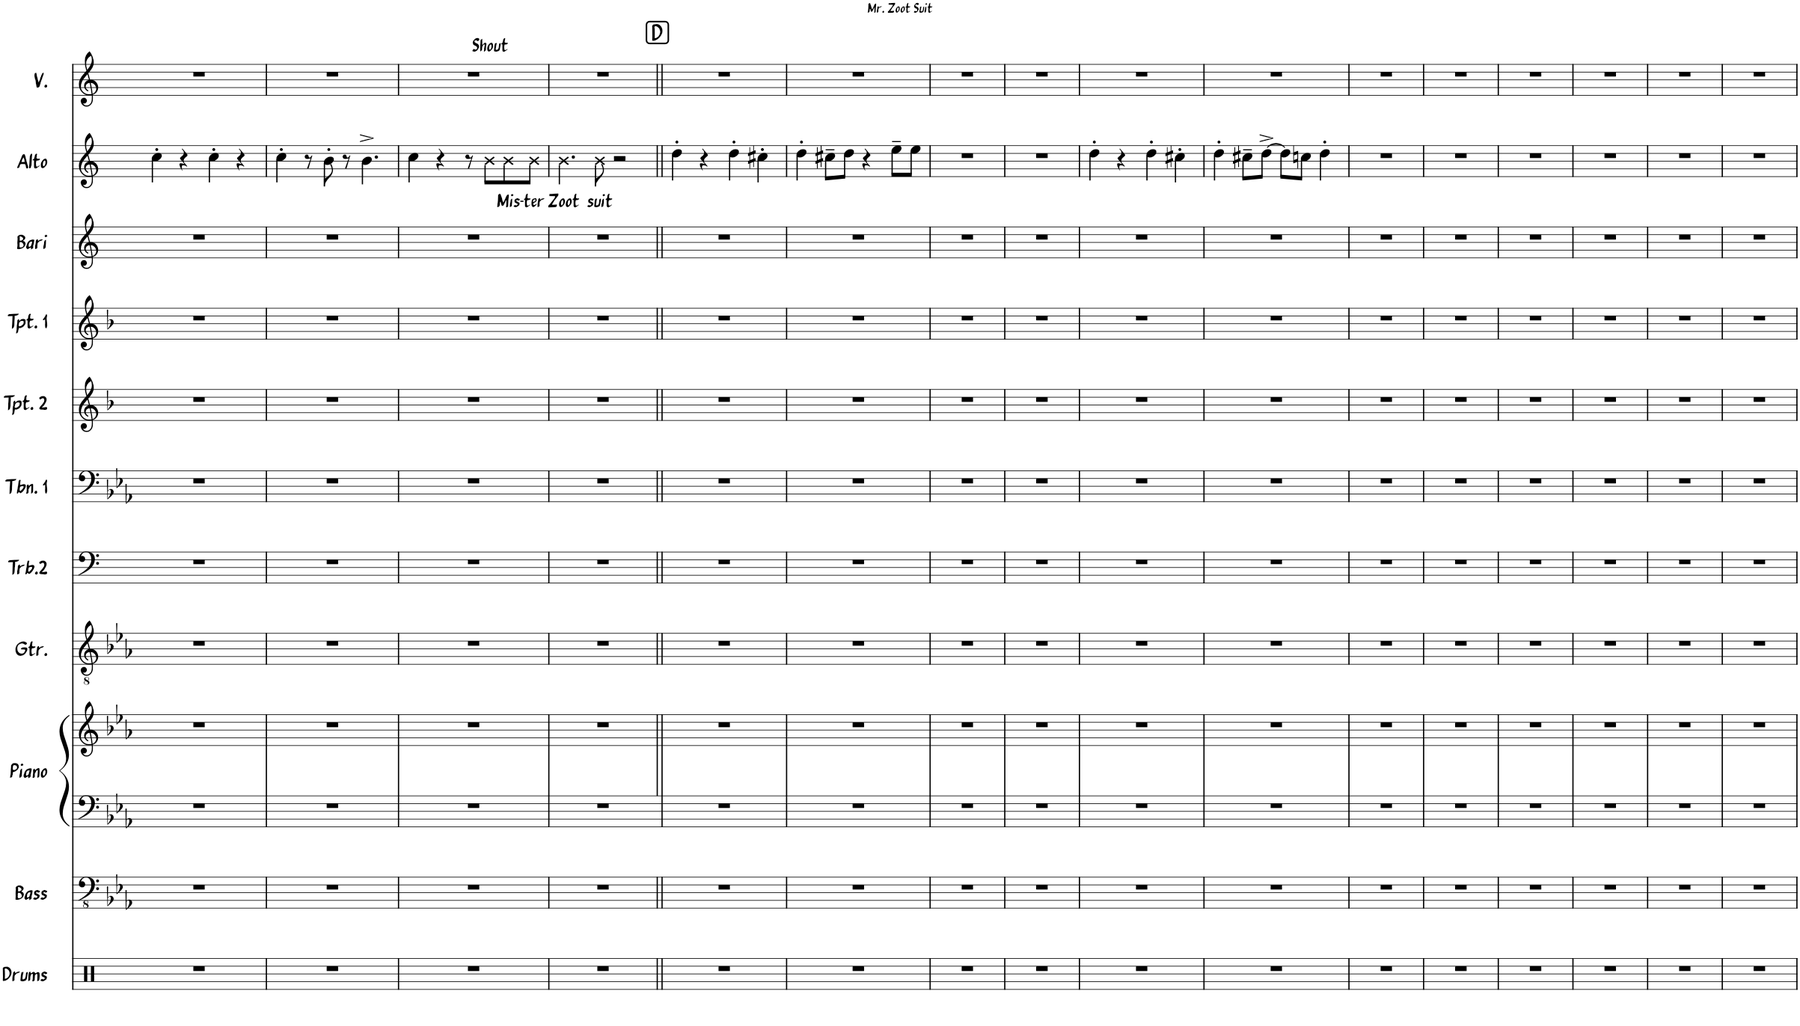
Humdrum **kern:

**kern	**kern	**kern	**kern	**kern	**kern	**kern	**kern	**kern	**kern	**kern	**text	**kern
*part11	*part10	*part9	*part9	*part8	*part7	*part6	*part5	*part4	*part3	*part2	*part2	*part1
*staff12	*staff11	*staff10	*staff9	*staff8	*staff7	*staff6	*staff5	*staff4	*staff3	*staff2	*staff2	*staff1
*I"Drums	*I"Bass	*I"Piano	*	*I"Guitar	*I"Trombone 2	*I"Trombone 1	*I"Trumpet 2	*I"Trumpet 1	*I"Baritone Sax	*I"Alto Sax	*	*I"Vocals
*I'Drums	*I'Bass	*I'Piano	*	*I'Gtr.	*I'Trb.2	*I'Tbn. 1	*I'Tpt. 2	*I'Tpt. 1	*I'Bari	*I'Alto	*	*I'V.
!!LO:PB:g=z
*clefX	*clefFv4	*clefF4	*clefG2	*clefGv2	*clefF4	*clefF4	*clefG2	*clefG2	*clefG2	*clefG2	*	*clefG2
*	*	*	*	*	*	*	*Trd1c2	*Trd1c2	*Trd12c21	*Trd5c9	*	*
*k[]	*k[b-e-a-]	*k[b-e-a-]	*k[b-e-a-]	*k[b-e-a-]	*k[]	*k[b-e-a-]	*k[b-]	*k[b-]	*k[]	*k[]	*	*k[]
*M4/4	*M4/4	*M4/4	*M4/4	*M4/4	*M4/4	*M4/4	*M4/4	*M4/4	*M4/4	*M4/4	*	*M4/4
=42	=42	=42	=42	=42	=42	=42	=42	=42	=42	=42	=42	=42
1r	1r	1r	1r	1r	1r	1r	1r	1r	1r	4cc'\	.	1r
.	.	.	.	.	.	.	.	.	.	4r	.	.
.	.	.	.	.	.	.	.	.	.	4cc'\	.	.
.	.	.	.	.	.	.	.	.	.	4r	.	.
=43	=43	=43	=43	=43	=43	=43	=43	=43	=43	=43	=43	=43
1r	1r	1r	1r	1r	1r	1r	1r	1r	1r	4cc'\	.	1r
.	.	.	.	.	.	.	.	.	.	8r	.	.
.	.	.	.	.	.	.	.	.	.	8b'\	.	.
.	.	.	.	.	.	.	.	.	.	8r	.	.
.	.	.	.	.	.	.	.	.	.	4.b^\	.	.
=44	=44	=44	=44	=44	=44	=44	=44	=44	=44	=44	=44	=44
*	*	*	*	*	*	*	*	*	*	*	*	*^
1r	1r	1r	1r	1r	1r	1r	1r	1r	1r	4cc\	.	1r	2ryy
.	.	.	.	.	.	.	.	.	.	4r	.	.	.
.	.	.	.	.	.	.	.	.	.	8r	.	.	8ryy
!	!	!	!	!	!	!	!	!	!	!	!	!	!LO:TX:a:t=Shout
.	.	.	.	.	.	.	.	.	.	8b\L	.	.	4.ryy
!	!	!	!	!	!	!	!	!	!	!	!LO:LY:b	!	!
.	.	.	.	.	.	.	.	.	.	8b\	Mis-	.	.
!	!	!	!	!	!	!	!	!	!	!	!LO:LY:b	!	!
.	.	.	.	.	.	.	.	.	.	8b\J	-ter	.	.
=45	=45	=45	=45	=45	=45	=45	=45	=45	=45	=45	=45	=45	=45
!	!	!	!	!	!	!	!	!	!	!	!LO:LY:b	!	!
*	*	*	*	*	*	*	*	*	*	*	*	*v	*v
1r	1r	1r	1r	1r	1r	1r	1r	1r	1r	4.b\	Zoot	1r
!	!	!	!	!	!	!	!	!	!	!	!LO:LY:b	!
.	.	.	.	.	.	.	.	.	.	8b\	suit	.
.	.	.	.	.	.	.	.	.	.	2r	.	.
!!LO:REH:place=s1:a:rj:fs=14:t=D
=46||	=46||	=46||	=46||	=46||	=46||	=46||	=46||	=46||	=46||	=46||	=46||	=46||
1r	1r	1r	1r	1r	1r	1r	1r	1r	1r	4dd'\	.	1r
.	.	.	.	.	.	.	.	.	.	4r	.	.
.	.	.	.	.	.	.	.	.	.	4dd'\	.	.
.	.	.	.	.	.	.	.	.	.	4cc#X'\	.	.
=47	=47	=47	=47	=47	=47	=47	=47	=47	=47	=47	=47	=47
1r	1r	1r	1r	1r	1r	1r	1r	1r	1r	4dd'\	.	1r
.	.	.	.	.	.	.	.	.	.	8cc#X~\L	.	.
.	.	.	.	.	.	.	.	.	.	8dd\J	.	.
.	.	.	.	.	.	.	.	.	.	4r	.	.
.	.	.	.	.	.	.	.	.	.	8ee~\L	.	.
.	.	.	.	.	.	.	.	.	.	8ee\J	.	.
=48	=48	=48	=48	=48	=48	=48	=48	=48	=48	=48	=48	=48
1r	1r	1r	1r	1r	1r	1r	1r	1r	1r	1r	.	1r
=49	=49	=49	=49	=49	=49	=49	=49	=49	=49	=49	=49	=49
1r	1r	1r	1r	1r	1r	1r	1r	1r	1r	1r	.	1r
=50	=50	=50	=50	=50	=50	=50	=50	=50	=50	=50	=50	=50
1r	1r	1r	1r	1r	1r	1r	1r	1r	1r	4dd'\	.	1r
.	.	.	.	.	.	.	.	.	.	4r	.	.
.	.	.	.	.	.	.	.	.	.	4dd'\	.	.
.	.	.	.	.	.	.	.	.	.	4cc#X'\	.	.
=51	=51	=51	=51	=51	=51	=51	=51	=51	=51	=51	=51	=51
1r	1r	1r	1r	1r	1r	1r	1r	1r	1r	4dd'\	.	1r
.	.	.	.	.	.	.	.	.	.	8cc#X~\L	.	.
.	.	.	.	.	.	.	.	.	.	[8dd^\J	.	.
.	.	.	.	.	.	.	.	.	.	8dd\L]	.	.
.	.	.	.	.	.	.	.	.	.	8ccn\J	.	.
.	.	.	.	.	.	.	.	.	.	4dd'\	.	.
=52	=52	=52	=52	=52	=52	=52	=52	=52	=52	=52	=52	=52
1r	1r	1r	1r	1r	1r	1r	1r	1r	1r	1r	.	1r
=53	=53	=53	=53	=53	=53	=53	=53	=53	=53	=53	=53	=53
1r	1r	1r	1r	1r	1r	1r	1r	1r	1r	1r	.	1r
=54	=54	=54	=54	=54	=54	=54	=54	=54	=54	=54	=54	=54
1r	1r	1r	1r	1r	1r	1r	1r	1r	1r	1r	.	1r
=55	=55	=55	=55	=55	=55	=55	=55	=55	=55	=55	=55	=55
1r	1r	1r	1r	1r	1r	1r	1r	1r	1r	1r	.	1r
=56	=56	=56	=56	=56	=56	=56	=56	=56	=56	=56	=56	=56
1r	1r	1r	1r	1r	1r	1r	1r	1r	1r	1r	.	1r
=57	=57	=57	=57	=57	=57	=57	=57	=57	=57	=57	=57	=57
1r	1r	1r	1r	1r	1r	1r	1r	1r	1r	1r	.	1r
=	=	=	=	=	=	=	=	=	=	=	=	=
*-	*-	*-	*-	*-	*-	*-	*-	*-	*-	*-	*-	*-
